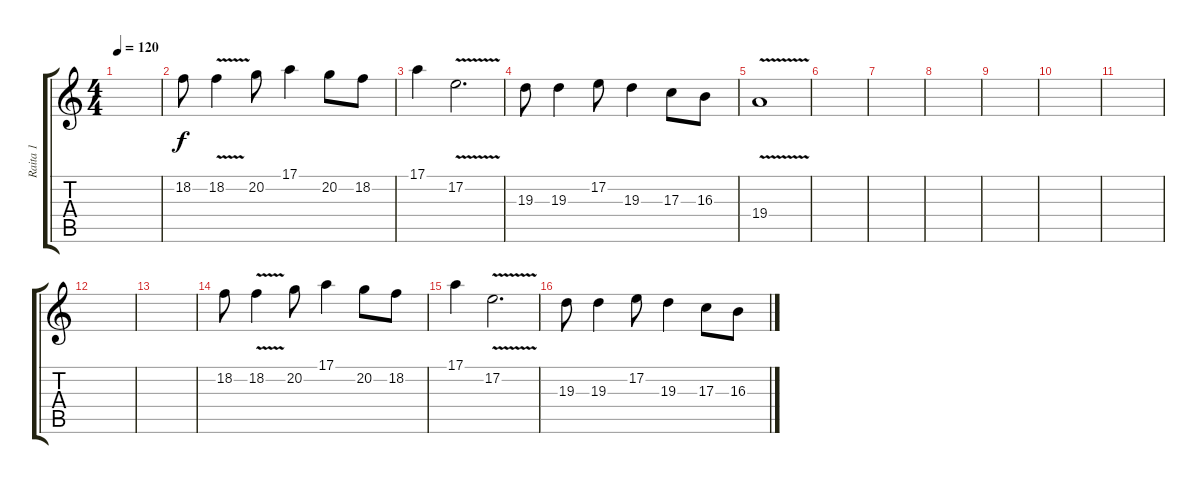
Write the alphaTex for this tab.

\track ("Raita 1" "Raita 1") {instrument violin}
\staff {score tabs}
\tuning (E4 B3 G3 D3 A2 E2) {hide}
\ts (4 4)
\tempo 120
\clef g2
\ks c
|
18.2.8 18.2{v}.4 20.2.8 17.1.4 20.2.8 18.2.8 |
17.1.4 17.2{v}.2{d} |
19.3.8 19.3.4 17.2.8 19.3.4 17.3.8 16.3.8 |
19.4{v}.1 |
|
|
|
|
|
|
|
|
18.2.8 18.2{v}.4 20.2.8 17.1.4 20.2.8 18.2.8 |
17.1.4 17.2{v}.2{d} |
19.3.8 19.3.4 17.2.8 19.3.4 17.3.8 16.3.8
